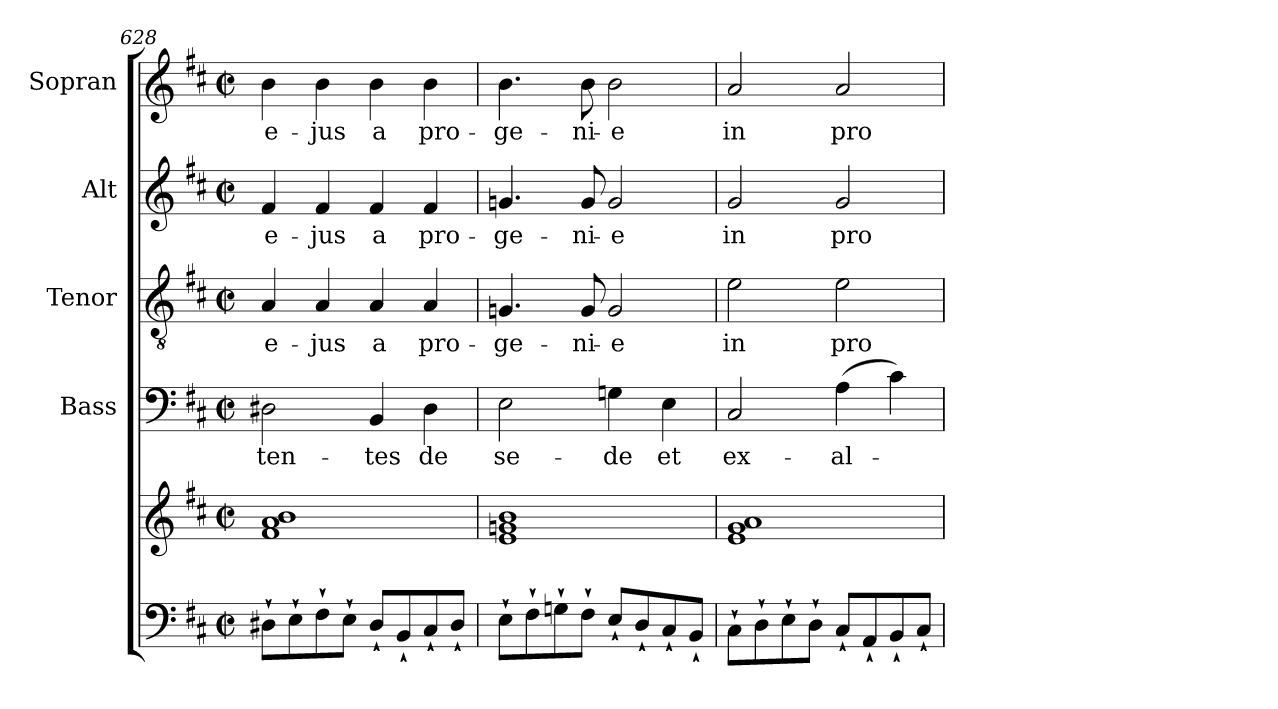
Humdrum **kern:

**kern	**kern	**kern	**text	**kern	**text	**kern	**text	**kern	**text
*part5	*part5	*part4	*part4	*part3	*part3	*part2	*part2	*part1	*part1
*staff6	*staff5	*staff4	*staff4	*staff3	*staff3	*staff2	*staff2	*staff1	*staff1
*	*	*I"Bass	*	*I"Tenor	*	*I"Alt	*	*I"Sopran	*
*	*	*I'B.	*	*I'T.	*	*I'A.	*	*I'S.	*
!!LO:LB:g=z
*clefF4	*clefG2	*clefF4	*	*clefGv2	*	*clefG2	*	*clefG2	*
*k[f#c#]	*k[f#c#]	*k[f#c#]	*	*k[f#c#]	*	*k[f#c#]	*	*k[f#c#]	*
*D:	*D:	*D:	*	*D:	*	*D:	*	*D:	*
*M2/2	*M2/2	*M2/2	*	*M2/2	*	*M2/2	*	*M2/2	*
*met(c|)	*met(c|)	*met(c|)	*	*met(c|)	*	*met(c|)	*	*met(c|)	*
=628	=628	=628	=628	=628	=628	=628	=628	=628	=628
!	!	!	!LO:LY:b	!	!LO:LY:b	!	!LO:LY:b	!	!LO:LY:b
8D#X`>\L	1f# 1a 1b	2D#X\	-ten-	4A/	e-	4f#/	e-	4b\	e-
8E`>\	.	.	.	.	.	.	.	.	.
!	!	!	!	!	!LO:LY:b	!	!LO:LY:b	!	!LO:LY:b
8F#`>\	.	.	.	4A/	-jus	4f#/	-jus	4b\	-jus
8E`>\J	.	.	.	.	.	.	.	.	.
!	!	!	!LO:LY:b	!	!LO:LY:b	!	!LO:LY:b	!	!LO:LY:b
8D#`</L	.	4BB/	-tes	4A/	a	4f#/	a	4b\	a
8BB`</	.	.	.	.	.	.	.	.	.
!	!	!	!LO:LY:b	!	!LO:LY:b	!	!LO:LY:b	!	!LO:LY:b
8C#`</	.	4D#\	de	4A/	pro-	4f#/	pro-	4b\	pro-
8D#`</J	.	.	.	.	.	.	.	.	.
=629	=629	=629	=629	=629	=629	=629	=629	=629	=629
!	!	!	!LO:LY:b	!	!LO:LY:b	!	!LO:LY:b	!	!LO:LY:b
8E`>\L	1e 1gn 1b	2E\	se-	4.Gn/	-ge-	4.gn/	-ge-	4.b\	-ge-
8F#`>\	.	.	.	.	.	.	.	.	.
8Gn`>\	.	.	.	.	.	.	.	.	.
!	!	!	!	!	!LO:LY:b	!	!LO:LY:b	!	!LO:LY:b
8F#`>\J	.	.	.	8G/	-ni-	8g/	-ni-	8b\	-ni-
!	!	!	!LO:LY:b	!	!LO:LY:b	!	!LO:LY:b	!	!LO:LY:b
8E`</L	.	4Gn\	-de	2G/	-e	2g/	-e	2b\	-e
8D`</	.	.	.	.	.	.	.	.	.
!	!	!	!LO:LY:b	!	!	!	!	!	!
8C#`</	.	4E\	et	.	.	.	.	.	.
8BB`</J	.	.	.	.	.	.	.	.	.
=630	=630	=630	=630	=630	=630	=630	=630	=630	=630
!	!	!	!LO:LY:b	!	!LO:LY:b	!	!LO:LY:b	!	!LO:LY:b
8C#`>\L	1e 1g 1a	2C#/	ex-	2e\	in	2g/	in	2a/	in
8D`>\	.	.	.	.	.	.	.	.	.
8E`>\	.	.	.	.	.	.	.	.	.
8D`>\J	.	.	.	.	.	.	.	.	.
!	!	!	!LO:LY:b	!	!LO:LY:b	!	!LO:LY:b	!	!LO:LY:b
8C#`</L	.	(>4A\	-al-	2e\	pro-	2g/	pro-	2a/	pro-
8AA`</	.	.	.	.	.	.	.	.	.
8BB`</	.	4c#\)	.	.	.	.	.	.	.
8C#`</J	.	.	.	.	.	.	.	.	.
=	=	=	=	=	=	=	=	=	=
*-	*-	*-	*-	*-	*-	*-	*-	*-	*-
